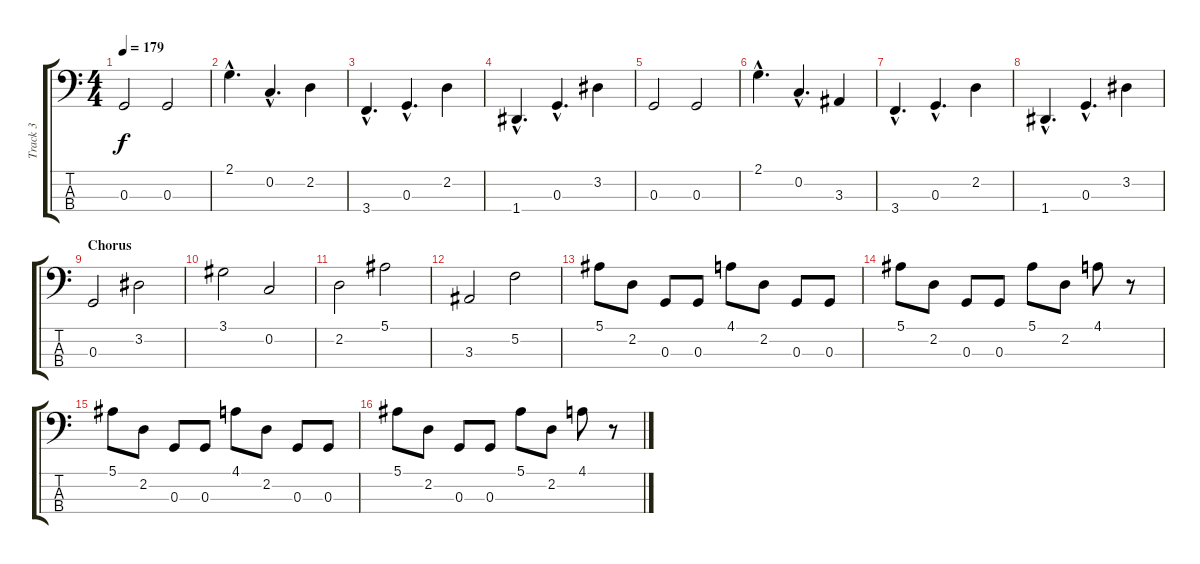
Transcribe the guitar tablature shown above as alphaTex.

\track ("Track 3" "Track 3") {instrument electricbassfinger}
\staff {score tabs}
\tuning (F2 C2 G1 D1) {hide}
\ts (4 4)
\tempo 179
\clef f4
\ks c
0.3.2{dy f} 0.3.2 |
2.1{hac}.4{d} 0.2{hac}.4{d} 2.2.4 |
3.4{hac}.4{d} 0.3{hac}.4{d} 2.2.4 |
1.4{hac}.4{d} 0.3{hac}.4{d} 3.2.4 |
0.3.2 0.3.2 |
2.1{hac}.4{d} 0.2{hac}.4{d} 3.3.4 |
3.4{hac}.4{d} 0.3{hac}.4{d} 2.2.4 |
1.4{hac}.4{d} 0.3{hac}.4{d} 3.2.4 |
\section ("" "Chorus")
0.3.2 3.2.2 |
3.1.2 0.2.2 |
2.2.2 5.1.2 |
3.3.2 5.2.2 |
5.1.8 2.2.8 0.3.8 0.3.8 4.1.8 2.2.8 0.3.8 0.3.8 |
5.1.8 2.2.8 0.3.8 0.3.8 5.1.8 2.2.8 4.1.8 r.8 |
5.1.8 2.2.8 0.3.8 0.3.8 4.1.8 2.2.8 0.3.8 0.3.8 |
5.1.8 2.2.8 0.3.8 0.3.8 5.1.8 2.2.8 4.1.8 r.8
